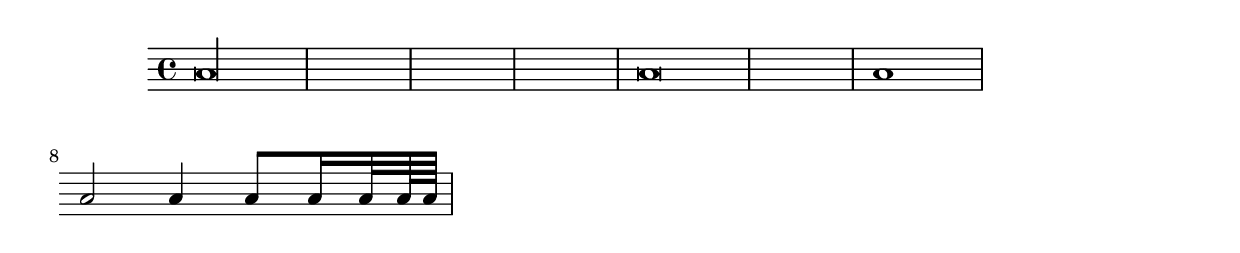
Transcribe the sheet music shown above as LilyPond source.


\header {

texidoc="Beams are place automatically; the last measure should have a single 
beam."

}

\version "2.1.23"



\paper  { raggedright = ##t } 

\score {
  \notes \relative c'' {
    a\longa a\breve  
    a1 a2 a4 a8 a16 a32 a64 a64 
  }
  \paper {
    \translator {
      \StaffContext
	\remove "Clef_engraver"
%%	\remove "Staff_symbol_engraver"
    }
  }
}

